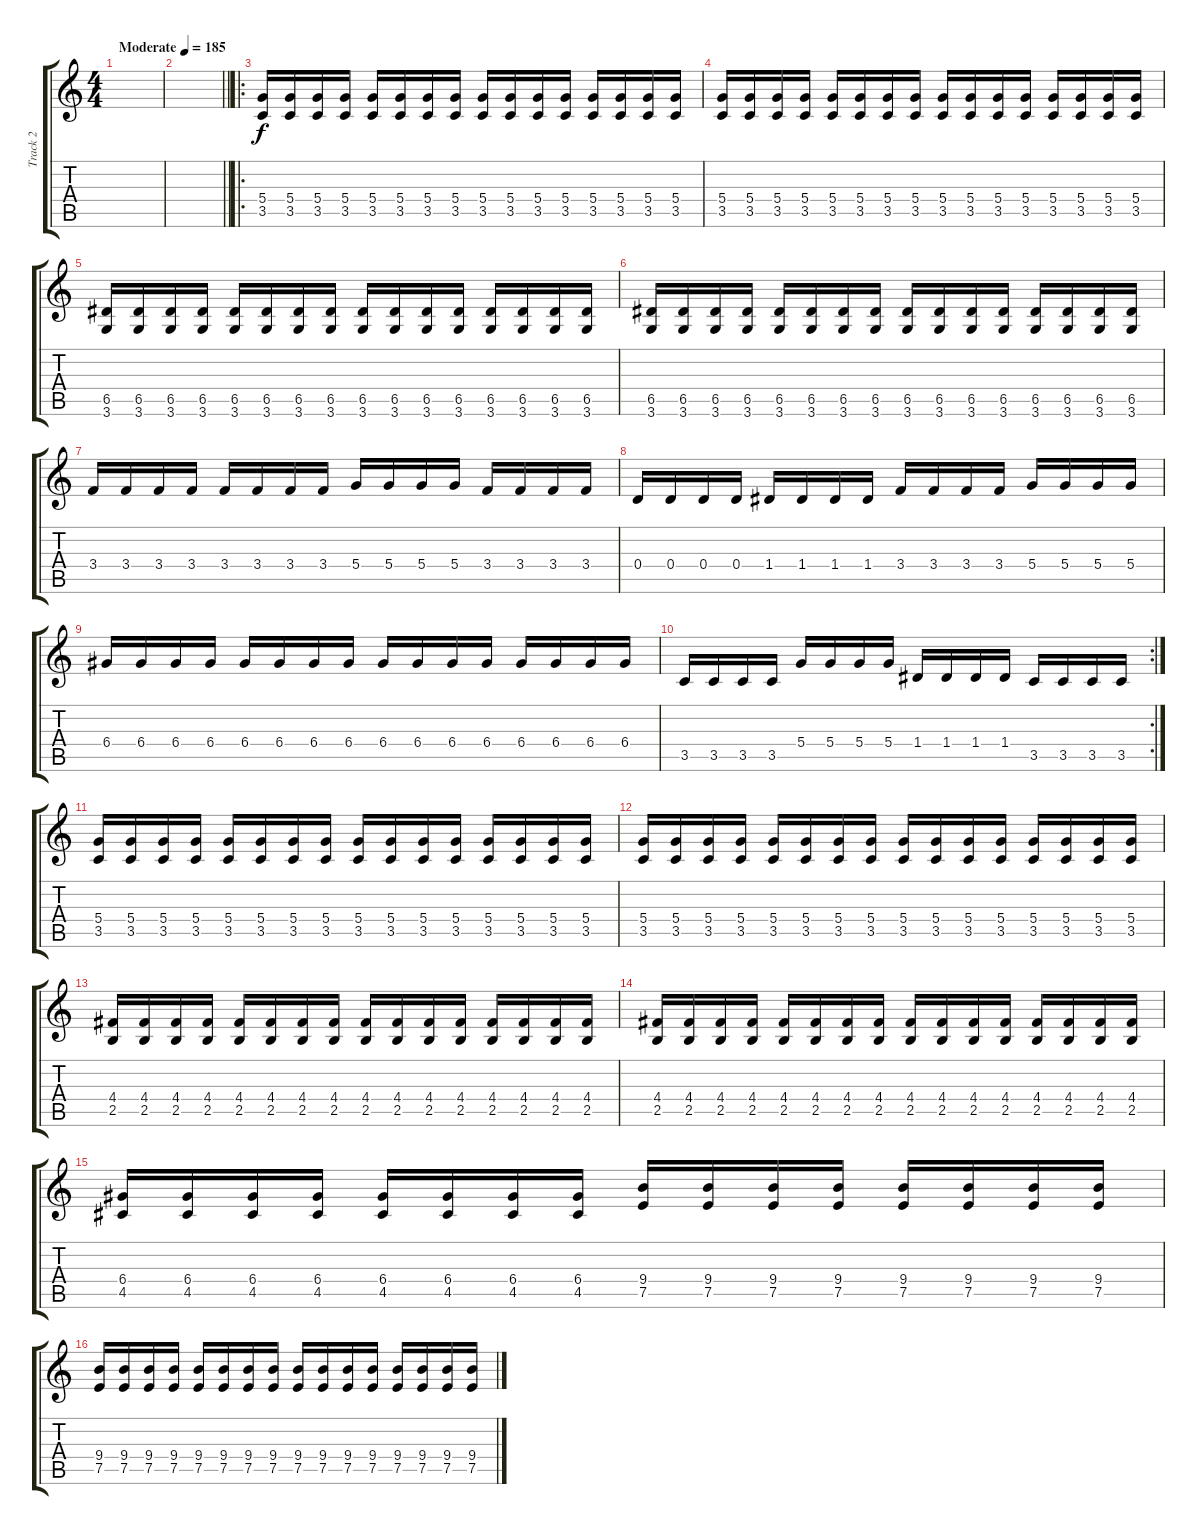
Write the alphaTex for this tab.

\track ("Track 2" "Track 2") {instrument distortionguitar}
\staff {score tabs}
\tuning (E4 B3 G3 D3 A2 E2) {hide}
\ts (4 4)
\tempo (185 "Moderate")
\clef g2
\ks c
|
\barLineRight lightlight
|
\ro
(5.4 3.5).16 (5.4 3.5).16 (5.4 3.5).16 (5.4 3.5).16 (5.4 3.5).16 (5.4 3.5).16 (5.4 3.5).16 (5.4 3.5).16 (5.4 3.5).16 (5.4 3.5).16 (5.4 3.5).16 (5.4 3.5).16 (5.4 3.5).16 (5.4 3.5).16 (5.4 3.5).16 (5.4 3.5).16 |
(5.4 3.5).16 (5.4 3.5).16 (5.4 3.5).16 (5.4 3.5).16 (5.4 3.5).16 (5.4 3.5).16 (5.4 3.5).16 (5.4 3.5).16 (5.4 3.5).16 (5.4 3.5).16 (5.4 3.5).16 (5.4 3.5).16 (5.4 3.5).16 (5.4 3.5).16 (5.4 3.5).16 (5.4 3.5).16 |
(6.5 3.6).16 (6.5 3.6).16 (6.5 3.6).16 (6.5 3.6).16 (6.5 3.6).16 (6.5 3.6).16 (6.5 3.6).16 (6.5 3.6).16 (6.5 3.6).16 (6.5 3.6).16 (6.5 3.6).16 (6.5 3.6).16 (6.5 3.6).16 (6.5 3.6).16 (6.5 3.6).16 (6.5 3.6).16 |
(6.5 3.6).16 (6.5 3.6).16 (6.5 3.6).16 (6.5 3.6).16 (6.5 3.6).16 (6.5 3.6).16 (6.5 3.6).16 (6.5 3.6).16 (6.5 3.6).16 (6.5 3.6).16 (6.5 3.6).16 (6.5 3.6).16 (6.5 3.6).16 (6.5 3.6).16 (6.5 3.6).16 (6.5 3.6).16 |
3.4.16 3.4.16 3.4.16 3.4.16 3.4.16 3.4.16 3.4.16 3.4.16 5.4.16 5.4.16 5.4.16 5.4.16 3.4.16 3.4.16 3.4.16 3.4.16 |
0.4.16 0.4.16 0.4.16 0.4.16 1.4.16 1.4.16 1.4.16 1.4.16 3.4.16 3.4.16 3.4.16 3.4.16 5.4.16 5.4.16 5.4.16 5.4.16 |
6.4.16 6.4.16 6.4.16 6.4.16 6.4.16 6.4.16 6.4.16 6.4.16 6.4.16 6.4.16 6.4.16 6.4.16 6.4.16 6.4.16 6.4.16 6.4.16 |
\rc 2
3.5.16 3.5.16 3.5.16 3.5.16 5.4.16 5.4.16 5.4.16 5.4.16 1.4.16 1.4.16 1.4.16 1.4.16 3.5.16 3.5.16 3.5.16 3.5.16 |
(5.4 3.5).16 (5.4 3.5).16 (5.4 3.5).16 (5.4 3.5).16 (5.4 3.5).16 (5.4 3.5).16 (5.4 3.5).16 (5.4 3.5).16 (5.4 3.5).16 (5.4 3.5).16 (5.4 3.5).16 (5.4 3.5).16 (5.4 3.5).16 (5.4 3.5).16 (5.4 3.5).16 (5.4 3.5).16 |
(5.4 3.5).16 (5.4 3.5).16 (5.4 3.5).16 (5.4 3.5).16 (5.4 3.5).16 (5.4 3.5).16 (5.4 3.5).16 (5.4 3.5).16 (5.4 3.5).16 (5.4 3.5).16 (5.4 3.5).16 (5.4 3.5).16 (5.4 3.5).16 (5.4 3.5).16 (5.4 3.5).16 (5.4 3.5).16 |
(4.4 2.5).16 (4.4 2.5).16 (4.4 2.5).16 (4.4 2.5).16 (4.4 2.5).16 (4.4 2.5).16 (4.4 2.5).16 (4.4 2.5).16 (4.4 2.5).16 (4.4 2.5).16 (4.4 2.5).16 (4.4 2.5).16 (4.4 2.5).16 (4.4 2.5).16 (4.4 2.5).16 (4.4 2.5).16 |
(4.4 2.5).16 (4.4 2.5).16 (4.4 2.5).16 (4.4 2.5).16 (4.4 2.5).16 (4.4 2.5).16 (4.4 2.5).16 (4.4 2.5).16 (4.4 2.5).16 (4.4 2.5).16 (4.4 2.5).16 (4.4 2.5).16 (4.4 2.5).16 (4.4 2.5).16 (4.4 2.5).16 (4.4 2.5).16 |
(6.4 4.5).16 (6.4 4.5).16 (6.4 4.5).16 (6.4 4.5).16 (6.4 4.5).16 (6.4 4.5).16 (6.4 4.5).16 (6.4 4.5).16 (9.4 7.5).16 (9.4 7.5).16 (9.4 7.5).16 (9.4 7.5).16 (9.4 7.5).16 (9.4 7.5).16 (9.4 7.5).16 (9.4 7.5).16 |
(9.4 7.5).16 (9.4 7.5).16 (9.4 7.5).16 (9.4 7.5).16 (9.4 7.5).16 (9.4 7.5).16 (9.4 7.5).16 (9.4 7.5).16 (9.4 7.5).16 (9.4 7.5).16 (9.4 7.5).16 (9.4 7.5).16 (9.4 7.5).16 (9.4 7.5).16 (9.4 7.5).16 (9.4 7.5).16
